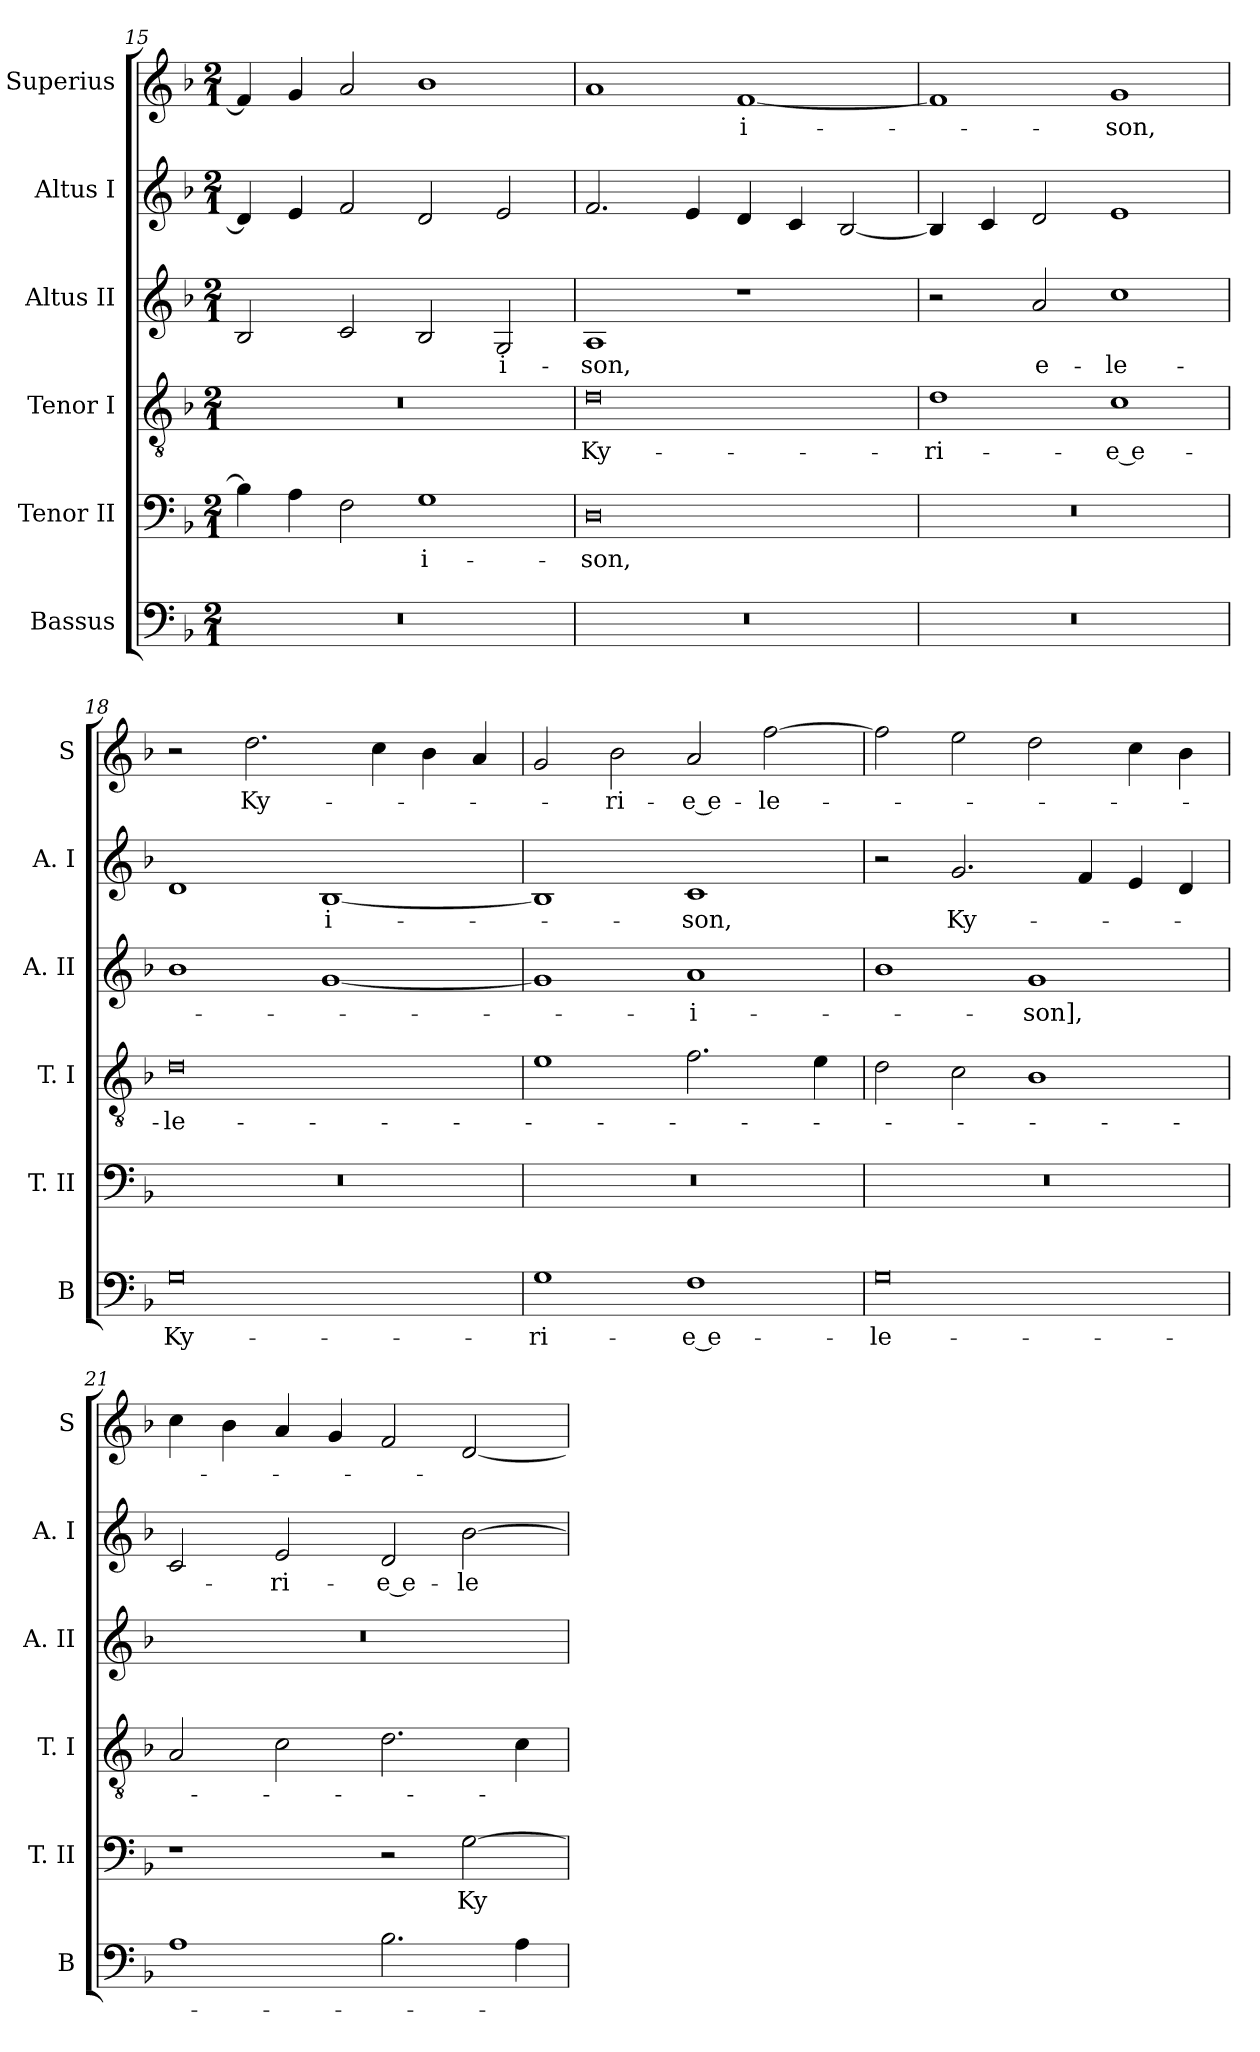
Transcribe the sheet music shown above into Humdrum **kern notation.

**kern	**text	**kern	**text	**kern	**text	**kern	**text	**kern	**text	**kern	**text
*part6	*part6	*part5	*part5	*part4	*part4	*part3	*part3	*part2	*part2	*part1	*part1
*staff6	*staff6	*staff5	*staff5	*staff4	*staff4	*staff3	*staff3	*staff2	*staff2	*staff1	*staff1
*I"Bassus	*	*I"Tenor II	*	*I"Tenor I	*	*I"Altus II	*	*I"Altus I	*	*I"Superius	*
*I'B	*	*I'T. II	*	*I'T. I	*	*I'A. II	*	*I'A. I	*	*I'S	*
*clefF4	*	*clefF4	*	*clefGv2	*	*clefG2	*	*clefG2	*	*clefG2	*
*k[b-]	*	*k[b-]	*	*k[b-]	*	*k[b-]	*	*k[b-]	*	*k[b-]	*
*F:	*	*F:	*	*F:	*	*F:	*	*F:	*	*F:	*
*M2/1	*	*M2/1	*	*M2/1	*	*M2/1	*	*M2/1	*	*M2/1	*
=15	=15	=15	=15	=15	=15	=15	=15	=15	=15	=15	=15
0r	.	4B-]	.	0r	.	2B-	.	4d]	.	4f]	.
.	.	4A	.	.	.	.	.	4e	.	4g	.
.	.	2F	.	.	.	2c	.	2f	.	2a	.
.	.	1G	-i-	.	.	2B-	.	2d	.	1b-	.
.	.	.	.	.	.	2G	-i-	2e	.	.	.
=16	=16	=16	=16	=16	=16	=16	=16	=16	=16	=16	=16
0r	.	0D	-son,	0d	Ky-	1A	-son,	2.f	.	1a	.
.	.	.	.	.	.	.	.	4e	.	.	.
.	.	.	.	.	.	1r	.	4d	.	[1f	-i-
.	.	.	.	.	.	.	.	4c	.	.	.
.	.	.	.	.	.	.	.	[2B-	.	.	.
=17	=17	=17	=17	=17	=17	=17	=17	=17	=17	=17	=17
0r	.	0r	.	1d	-ri-	2r	.	4B-]	.	1f]	.
.	.	.	.	.	.	.	.	4c	.	.	.
.	.	.	.	.	.	2a	e-	2d	.	.	.
.	.	.	.	1c	-e e-	1cc	-le-	1e	.	1g	-son,
=18	=18	=18	=18	=18	=18	=18	=18	=18	=18	=18	=18
0G	Ky-	0r	.	0d	-le-	1b-	.	1d	.	2r	.
.	.	.	.	.	.	.	.	.	.	2.dd	Ky-
.	.	.	.	.	.	[1g	.	[1B-	-i-	.	.
.	.	.	.	.	.	.	.	.	.	4cc	.
.	.	.	.	.	.	.	.	.	.	4b-	.
.	.	.	.	.	.	.	.	.	.	4a	.
=19	=19	=19	=19	=19	=19	=19	=19	=19	=19	=19	=19
1G	-ri-	0r	.	1e	.	1g]	.	1B-]	.	2g	.
.	.	.	.	.	.	.	.	.	.	2b-	-ri-
1F	-e e-	.	.	2.f	.	1a	-i-	1c	-son,	2a	-e e-
.	.	.	.	.	.	.	.	.	.	[2ff	-le-
.	.	.	.	4e	.	.	.	.	.	.	.
=20	=20	=20	=20	=20	=20	=20	=20	=20	=20	=20	=20
0G	-le-	0r	.	2d	.	1b-	.	2r	.	2ff]	.
.	.	.	.	2c	.	.	.	2.g	Ky-	2ee	.
.	.	.	.	1B-	.	1g	-son],	.	.	2dd	.
.	.	.	.	.	.	.	.	4f	.	.	.
.	.	.	.	.	.	.	.	4e	.	4cc	.
.	.	.	.	.	.	.	.	4d	.	4b-	.
=21	=21	=21	=21	=21	=21	=21	=21	=21	=21	=21	=21
1A	.	1r	.	2A	.	0r	.	2c	.	4cc	.
.	.	.	.	.	.	.	.	.	.	4b-	.
.	.	.	.	2c	.	.	.	2e	-ri-	4a	.
.	.	.	.	.	.	.	.	.	.	4g	.
2.B-	.	2r	.	2.d	.	.	.	2d	-e e-	2f	.
.	.	[2G	Ky-	.	.	.	.	[2b-	-le-	[2d	.
4A	.	.	.	4c	.	.	.	.	.	.	.
=	=	=	=	=	=	=	=	=	=	=	=
*-	*-	*-	*-	*-	*-	*-	*-	*-	*-	*-	*-
